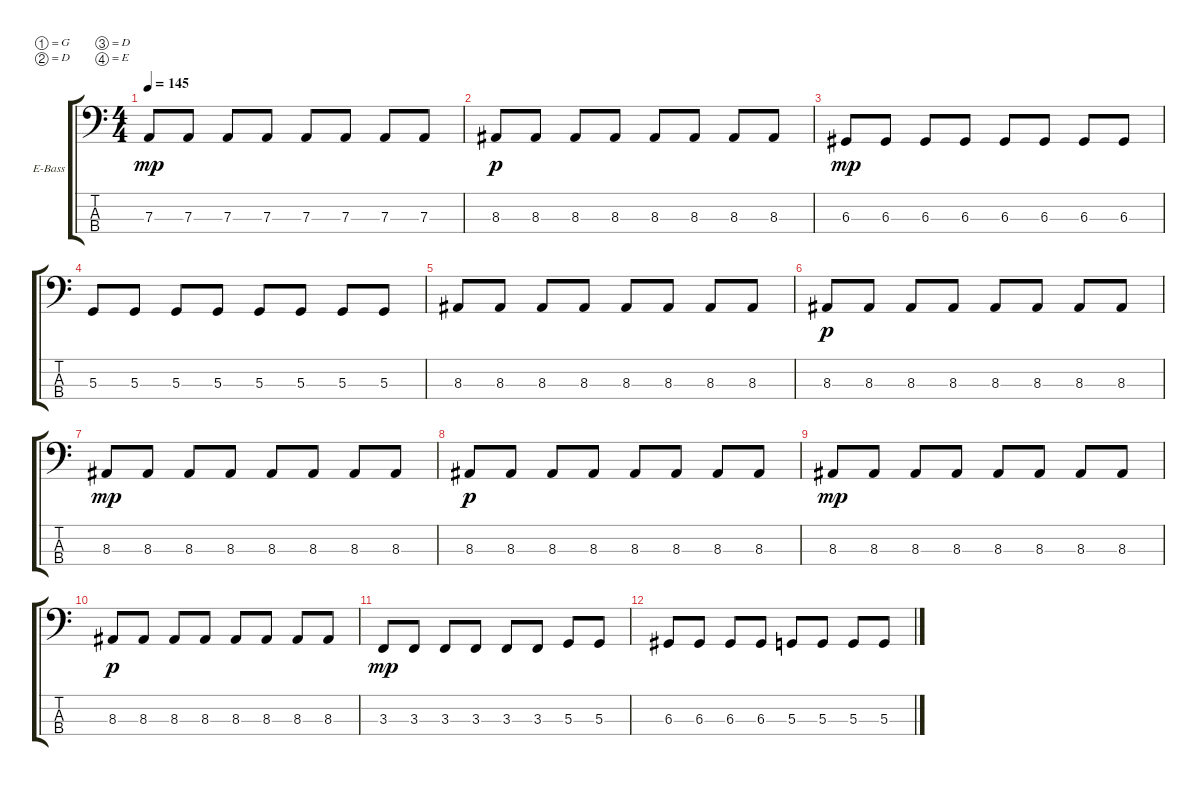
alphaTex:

\defaultSystemsLayout 4
\bracketExtendMode groupsimilarinstruments
\firstSystemTrackNameOrientation horizontal
\otherSystemsTrackNameOrientation horizontal
\track ("Electric Bass" "E-Bass") {instrument electricbassfinger}
\staff {score tabs}
\tuning (G2 D2 D1 E1)
\ts (4 4)
\tempo 145
\clef f4
\ks c
7.3.8{dy mp} 7.3.8 7.3.8 7.3.8 7.3.8 7.3.8 7.3.8 7.3.8 |
8.3.8{dy p} 8.3.8 8.3.8 8.3.8 8.3.8 8.3.8 8.3.8 8.3.8 |
6.3.8{dy mp} 6.3.8 6.3.8 6.3.8 6.3.8 6.3.8 6.3.8 6.3.8 |
5.3.8 5.3.8 5.3.8 5.3.8 5.3.8 5.3.8 5.3.8 5.3.8 |
8.3.8 8.3.8 8.3.8 8.3.8 8.3.8 8.3.8 8.3.8 8.3.8 |
8.3.8{dy p} 8.3.8 8.3.8 8.3.8 8.3.8 8.3.8 8.3.8 8.3.8 |
8.3.8{dy mp} 8.3.8 8.3.8 8.3.8 8.3.8 8.3.8 8.3.8 8.3.8 |
8.3.8{dy p} 8.3.8 8.3.8 8.3.8 8.3.8 8.3.8 8.3.8 8.3.8 |
8.3.8{dy mp} 8.3.8 8.3.8 8.3.8 8.3.8 8.3.8 8.3.8 8.3.8 |
8.3.8{dy p} 8.3.8 8.3.8 8.3.8 8.3.8 8.3.8 8.3.8 8.3.8 |
3.3.8{dy mp} 3.3.8 3.3.8 3.3.8 3.3.8 3.3.8 5.3.8 5.3.8 |
6.3.8 6.3.8 6.3.8 6.3.8 5.3.8 5.3.8 5.3.8 5.3.8
